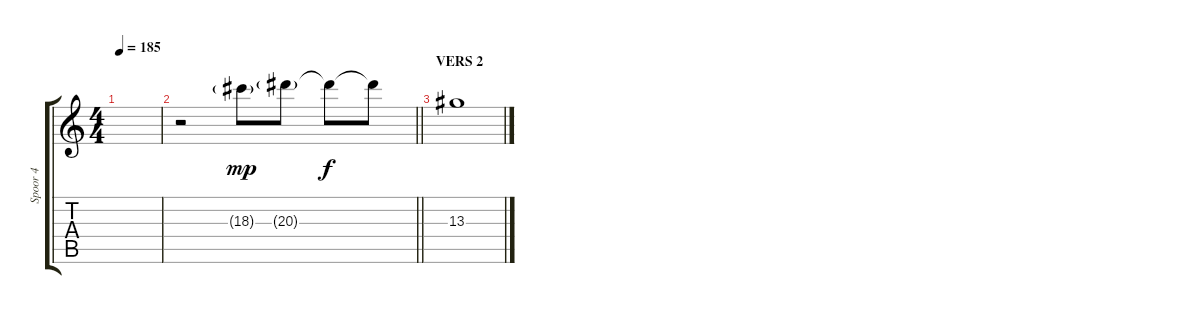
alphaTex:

\track ("Spoor 4" "Spoor 4") {instrument electricguitarjazz}
\staff {score tabs}
\tuning (E4 B3 G3 D3 A2 E2) {hide}
\ts (4 4)
\tempo 185
\clef g2
\ks c
|
\barLineRight lightlight
r.2 18.3{g}.8{dy mp} 20.3{g}.8 20.3{t}.8{dy f} 20.3{t}.8 |
\section ("" "VERS 2")
13.3.1
